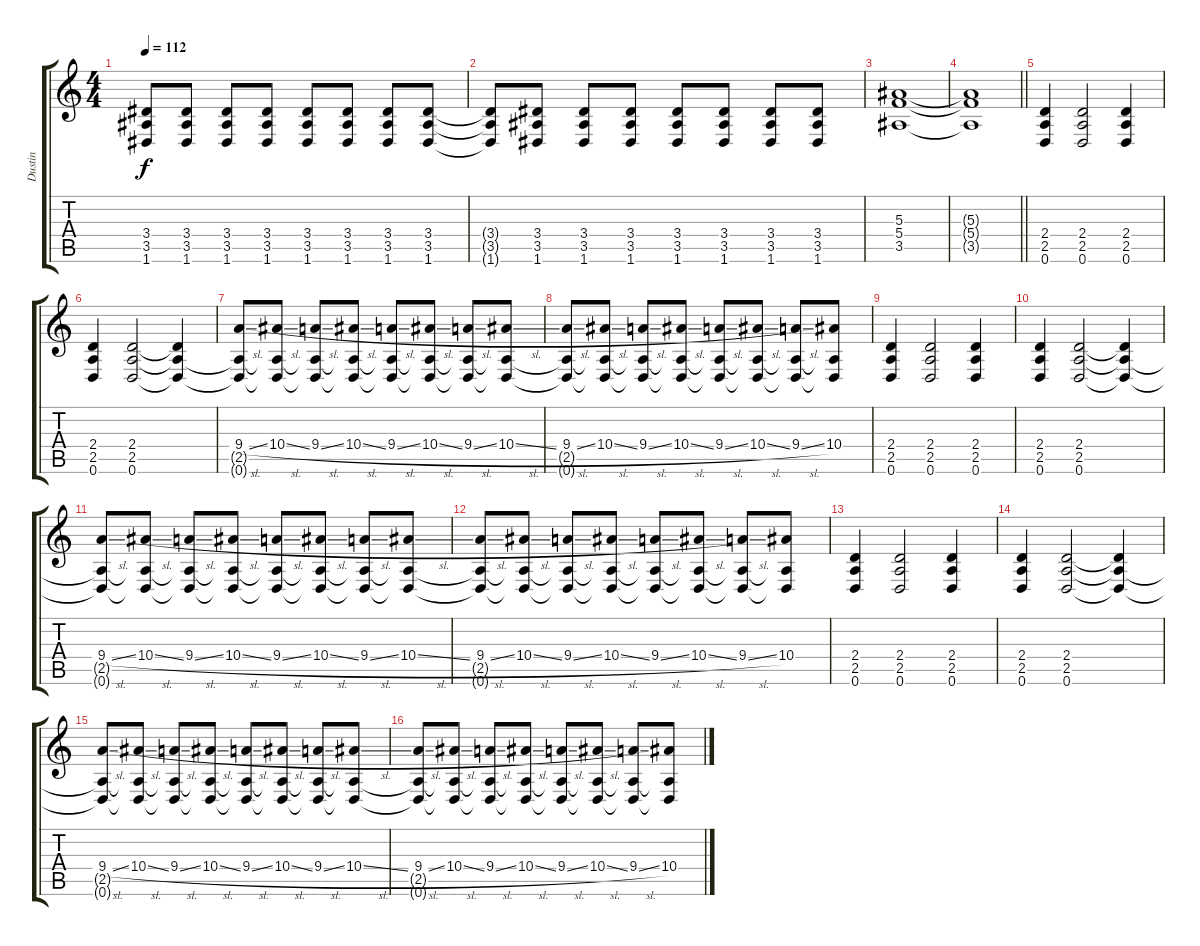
\track ("Dustin" "Dustin") {instrument electricguitarjazz}
\staff {score tabs}
\tuning (D4 A3 F3 C3 G2 D2) {hide}
\ts (4 4)
\tempo 112
\clef g2
\ks c
(3.4 3.5 1.6).8{dy f volume 14} (3.4 3.5 1.6).8 (3.4 3.5 1.6).8 (3.4 3.5 1.6).8 (3.4 3.5 1.6).8 (3.4 3.5 1.6).8 (3.4 3.5 1.6).8 (3.4 3.5 1.6).8 |
(3.4{t} 3.5{t} 1.6{t}).8 (3.4 3.5 1.6).8 (3.4 3.5 1.6).8 (3.4 3.5 1.6).8 (3.4 3.5 1.6).8 (3.4 3.5 1.6).8 (3.4 3.5 1.6).8 (3.4 3.5 1.6).8 |
(5.3 5.4 3.5).1 |
\barLineRight lightlight
(5.3{t} 5.4{t} 3.5{t}).1 |
(2.4 2.5 0.6).4 (2.4 2.5 0.6).2 (2.4 2.5 0.6).4 |
(2.4 2.5 0.6).4 (2.4 2.5 0.6).2 (2.4{t} 2.5{t} 0.6{t}).4 |
(9.4{sl} 2.5{t} 0.6{t}).8 (10.4{sl} 2.5{t} 0.6{t}).8 (9.4{sl} 2.5{t} 0.6{t}).8 (10.4{sl} 2.5{t} 0.6{t}).8 (9.4{sl} 2.5{t} 0.6{t}).8 (10.4{sl} 2.5{t} 0.6{t}).8 (9.4{sl} 2.5{t} 0.6{t}).8 (10.4{sl} 2.5{t} 0.6{t}).8 |
(9.4{sl} 2.5{t} 0.6{t}).8 (10.4{sl} 2.5{t} 0.6{t}).8 (9.4{sl} 2.5{t} 0.6{t}).8 (10.4{sl} 2.5{t} 0.6{t}).8 (9.4{sl} 2.5{t} 0.6{t}).8 (10.4{sl} 2.5{t} 0.6{t}).8 (9.4{sl} 2.5{t} 0.6{t}).8 (10.4 2.5{t} 0.6{t}).8 |
(2.4 2.5 0.6).4 (2.4 2.5 0.6).2 (2.4 2.5 0.6).4 |
(2.4 2.5 0.6).4 (2.4 2.5 0.6).2 (2.4{t} 2.5{t} 0.6{t}).4 |
(9.4{sl} 2.5{t} 0.6{t}).8 (10.4{sl} 2.5{t} 0.6{t}).8 (9.4{sl} 2.5{t} 0.6{t}).8 (10.4{sl} 2.5{t} 0.6{t}).8 (9.4{sl} 2.5{t} 0.6{t}).8 (10.4{sl} 2.5{t} 0.6{t}).8 (9.4{sl} 2.5{t} 0.6{t}).8 (10.4{sl} 2.5{t} 0.6{t}).8 |
(9.4{sl} 2.5{t} 0.6{t}).8 (10.4{sl} 2.5{t} 0.6{t}).8 (9.4{sl} 2.5{t} 0.6{t}).8 (10.4{sl} 2.5{t} 0.6{t}).8 (9.4{sl} 2.5{t} 0.6{t}).8 (10.4{sl} 2.5{t} 0.6{t}).8 (9.4{sl} 2.5{t} 0.6{t}).8 (10.4 2.5{t} 0.6{t}).8 |
(2.4 2.5 0.6).4 (2.4 2.5 0.6).2 (2.4 2.5 0.6).4 |
(2.4 2.5 0.6).4 (2.4 2.5 0.6).2 (2.4{t} 2.5{t} 0.6{t}).4 |
(9.4{sl} 2.5{t} 0.6{t}).8 (10.4{sl} 2.5{t} 0.6{t}).8 (9.4{sl} 2.5{t} 0.6{t}).8 (10.4{sl} 2.5{t} 0.6{t}).8 (9.4{sl} 2.5{t} 0.6{t}).8 (10.4{sl} 2.5{t} 0.6{t}).8 (9.4{sl} 2.5{t} 0.6{t}).8 (10.4{sl} 2.5{t} 0.6{t}).8 |
(9.4{sl} 2.5{t} 0.6{t}).8 (10.4{sl} 2.5{t} 0.6{t}).8 (9.4{sl} 2.5{t} 0.6{t}).8 (10.4{sl} 2.5{t} 0.6{t}).8 (9.4{sl} 2.5{t} 0.6{t}).8 (10.4{sl} 2.5{t} 0.6{t}).8 (9.4{sl} 2.5{t} 0.6{t}).8 (10.4 2.5{t} 0.6{t}).8
